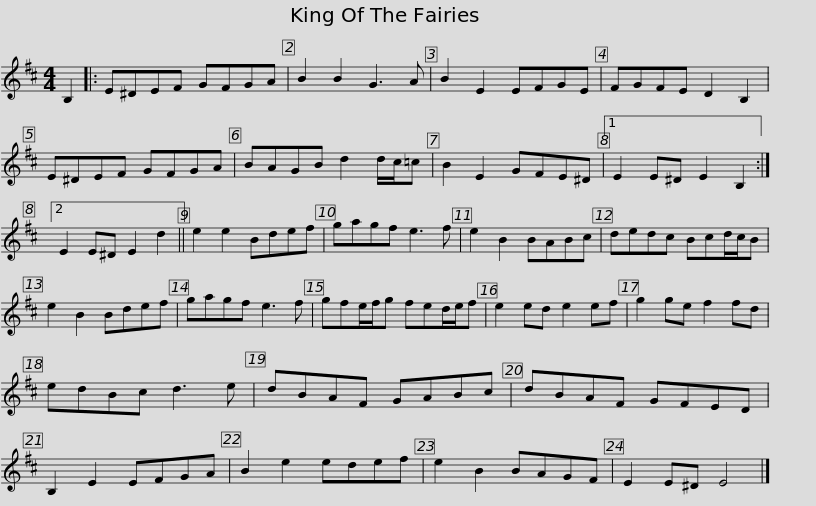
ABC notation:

X:1
L:1/8
M:4/4
I:linebreak $
K:D
V:1 treble
V:1
 B,2 |: E^DEF GFGA | B2 B2 G3 A | B2 E2 EFGE | FGFE D2 B,2 | %5
 E^DEF GFGA |$ BAGB d2 d/c/=c | B2 E2 GFE^D |1 E2 E^D E2 B,2 :|2 E2 E^D E2 d2 || %10
 e2 e2 Bdef | gagf e3 f |$ e2 B2 BABc | dedc Bcd/c/B | e2 B2 Bdef | %15
 gagf e3 f | gfe/f/g fed/e/f | e2 ed e2 ef |$ g2 ge f2 fd | edBc d3 e | %20
 dBAF GABc | dBAF GFED | B,2 E2 EFGA | B2 e2 edef |$ e2 B2 BAGF | %25
 E2 E^D E4 |] %26
